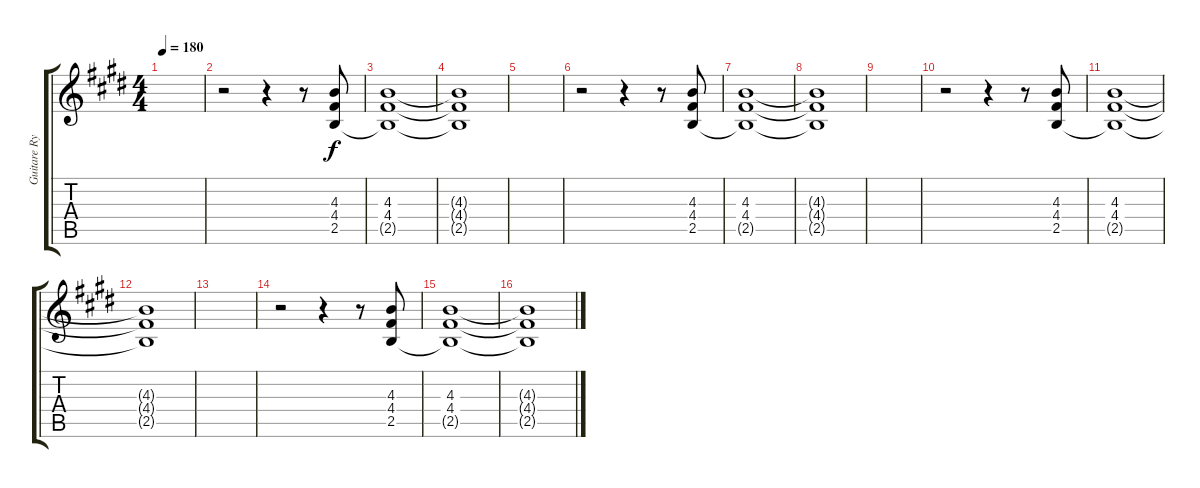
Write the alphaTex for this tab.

\track ("Guitare Rythmique - Deryck" "Guitare Ry") {instrument distortionguitar}
\staff {score tabs}
\tuning (E4 B3 G3 D3 A2 E2) {hide}
\ts (4 4)
\tempo 180
\clef g2
\ks e
|
r.2 r.4 r.8 (4.3 4.4 2.5).8 |
(4.3 4.4 2.5{t}).1 |
(4.3{t} 4.4{t} 2.5{t}).1 |
|
r.2 r.4 r.8 (4.3 4.4 2.5).8 |
(4.3 4.4 2.5{t}).1 |
(4.3{t} 4.4{t} 2.5{t}).1 |
|
r.2 r.4 r.8 (4.3 4.4 2.5).8 |
(4.3 4.4 2.5{t}).1 |
(4.3{t} 4.4{t} 2.5{t}).1 |
|
r.2 r.4 r.8 (4.3 4.4 2.5).8 |
(4.3 4.4 2.5{t}).1 |
(4.3{t} 4.4{t} 2.5{t}).1
